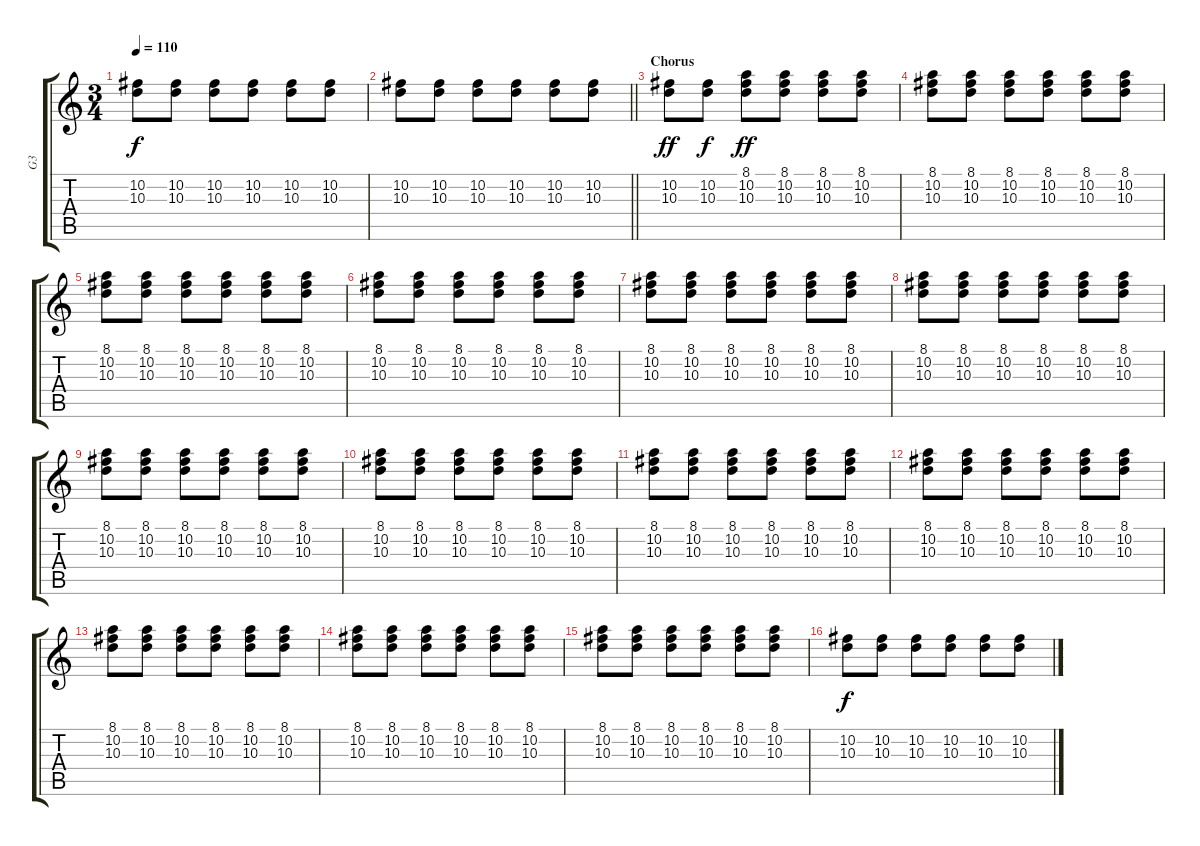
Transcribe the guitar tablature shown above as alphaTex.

\track ("G3" "G3") {instrument electricguitarclean}
\staff {score tabs}
\tuning (Db4 Ab3 E3 B2 Gb2 B1) {hide}
\ts (3 4)
\tempo 110
\clef g2
\ks c
(10.2 10.3).8{dy f} (10.2 10.3).8 (10.2 10.3).8 (10.2 10.3).8 (10.2 10.3).8 (10.2 10.3).8 |
\barLineRight lightlight
(10.2 10.3).8 (10.2 10.3).8 (10.2 10.3).8 (10.2 10.3).8 (10.2 10.3).8 (10.2 10.3).8 |
\section ("" "Chorus")
(10.2 10.3).8{dy ff volume 13} (10.2 10.3).8{dy f} (8.1 10.2 10.3).8{dy ff} (8.1 10.2 10.3).8 (8.1 10.2 10.3).8 (8.1 10.2 10.3).8 |
(8.1 10.2 10.3).8 (8.1 10.2 10.3).8 (8.1 10.2 10.3).8 (8.1 10.2 10.3).8 (8.1 10.2 10.3).8 (8.1 10.2 10.3).8 |
(8.1 10.2 10.3).8 (8.1 10.2 10.3).8 (8.1 10.2 10.3).8 (8.1 10.2 10.3).8 (8.1 10.2 10.3).8 (8.1 10.2 10.3).8 |
(8.1 10.2 10.3).8 (8.1 10.2 10.3).8 (8.1 10.2 10.3).8 (8.1 10.2 10.3).8 (8.1 10.2 10.3).8 (8.1 10.2 10.3).8 |
(8.1 10.2 10.3).8 (8.1 10.2 10.3).8 (8.1 10.2 10.3).8 (8.1 10.2 10.3).8 (8.1 10.2 10.3).8 (8.1 10.2 10.3).8 |
(8.1 10.2 10.3).8 (8.1 10.2 10.3).8 (8.1 10.2 10.3).8 (8.1 10.2 10.3).8 (8.1 10.2 10.3).8 (8.1 10.2 10.3).8 |
(8.1 10.2 10.3).8 (8.1 10.2 10.3).8 (8.1 10.2 10.3).8 (8.1 10.2 10.3).8 (8.1 10.2 10.3).8 (8.1 10.2 10.3).8 |
(8.1 10.2 10.3).8 (8.1 10.2 10.3).8 (8.1 10.2 10.3).8 (8.1 10.2 10.3).8 (8.1 10.2 10.3).8 (8.1 10.2 10.3).8 |
(8.1 10.2 10.3).8 (8.1 10.2 10.3).8 (8.1 10.2 10.3).8 (8.1 10.2 10.3).8 (8.1 10.2 10.3).8 (8.1 10.2 10.3).8 |
(8.1 10.2 10.3).8 (8.1 10.2 10.3).8 (8.1 10.2 10.3).8 (8.1 10.2 10.3).8 (8.1 10.2 10.3).8 (8.1 10.2 10.3).8 |
(8.1 10.2 10.3).8 (8.1 10.2 10.3).8 (8.1 10.2 10.3).8 (8.1 10.2 10.3).8 (8.1 10.2 10.3).8 (8.1 10.2 10.3).8 |
(8.1 10.2 10.3).8 (8.1 10.2 10.3).8 (8.1 10.2 10.3).8 (8.1 10.2 10.3).8 (8.1 10.2 10.3).8 (8.1 10.2 10.3).8 |
(8.1 10.2 10.3).8 (8.1 10.2 10.3).8 (8.1 10.2 10.3).8 (8.1 10.2 10.3).8 (8.1 10.2 10.3).8 (8.1 10.2 10.3).8 |
(10.2 10.3).8{dy f} (10.2 10.3).8 (10.2 10.3).8 (10.2 10.3).8 (10.2 10.3).8 (10.2 10.3).8
